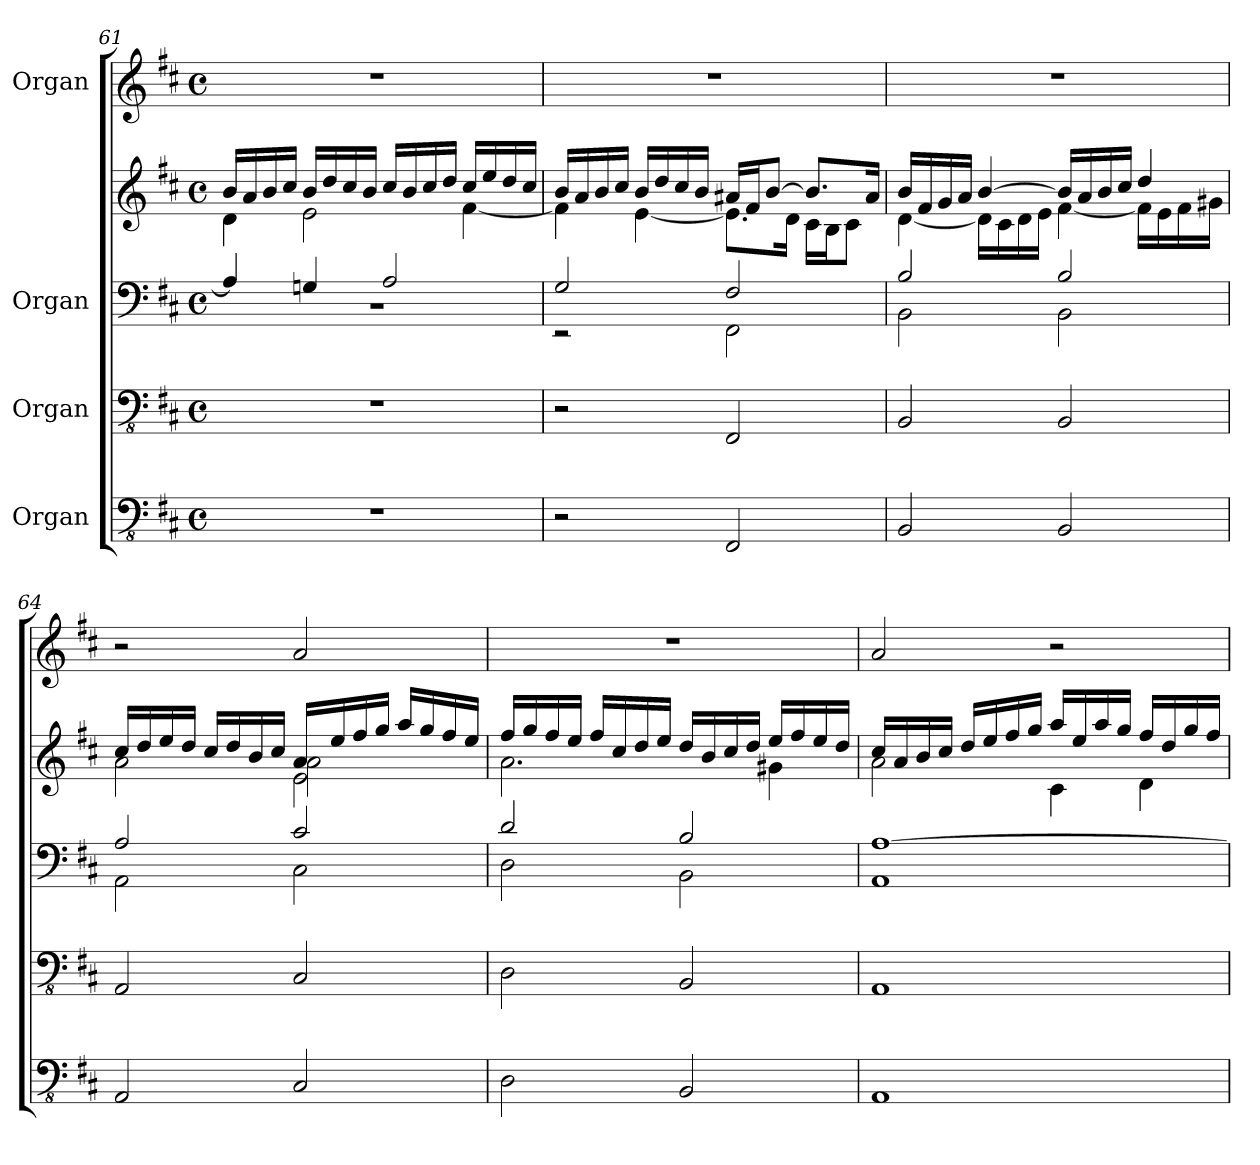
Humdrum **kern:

**kern	**kern	**kern	**kern	**kern
*part4	*part3	*part2	*part2	*part1
*staff5	*staff4	*staff3	*staff2	*staff1
*I"Organ	*I"Organ	*I"Organ	*	*I"Organ
*clefFv4	*clefFv4	*clefF4	*clefG2	*clefG2
*k[f#c#]	*k[f#c#]	*k[f#c#]	*k[f#c#]	*k[f#c#]
*M4/4	*M4/4	*M4/4	*M4/4	*M4/4
*met(c)	*met(c)	*met(c)	*met(c)	*met(c)
=61	=61	=61	=61	=61
*	*	*^	*^	*
1r	1r	4A/]	1r	16b/LL	4d\	1r
.	.	.	.	16a/	.	.
.	.	.	.	16b/	.	.
.	.	.	.	16cc#/JJ	.	.
.	.	4Gn/	.	16b/LL	2e\	.
.	.	.	.	16dd/	.	.
.	.	.	.	16cc#/	.	.
.	.	.	.	16b/JJ	.	.
.	.	2A/	.	16cc#/LL	.	.
.	.	.	.	16b/	.	.
.	.	.	.	16cc#/	.	.
.	.	.	.	16dd/JJ	.	.
.	.	.	.	16cc#/LL	[4f#\	.
.	.	.	.	16ee/	.	.
.	.	.	.	16dd/	.	.
.	.	.	.	16cc#/JJ	.	.
!!LO:LB:g=z
=62	=62	=62	=62	=62	=62	=62
2r	2r	2G/	2r	16b/LL	4f#\]	1r
.	.	.	.	16a/	.	.
.	.	.	.	16b/	.	.
.	.	.	.	16cc#/JJ	.	.
.	.	.	.	16b/LL	[4e\	.
.	.	.	.	16dd/	.	.
.	.	.	.	16cc#/	.	.
.	.	.	.	16b/JJ	.	.
2FFF#/	2FFF#/	2F#/	2FF#\	16a#X/LL	8.e\L]	.
.	.	.	.	16f#/J	.	.
.	.	.	.	[8b/J	.	.
.	.	.	.	.	16d\Jk	.
.	.	.	.	8.b/L]	16c#\LL	.
.	.	.	.	.	16B\J	.
.	.	.	.	.	8c#\J	.
.	.	.	.	16a#/Jk	.	.
=63	=63	=63	=63	=63	=63	=63
2BBB/	2BBB/	2B/	2BB\	16b/LL	[4d\	1r
.	.	.	.	16f#/	.	.
.	.	.	.	16g/	.	.
.	.	.	.	16a/JJ	.	.
.	.	.	.	[4b/	16d\LL]	.
.	.	.	.	.	16c#\	.
.	.	.	.	.	16d\	.
.	.	.	.	.	16e\JJ	.
2BBB/	2BBB/	2B/	2BB\	16b/LL]	[4f#\	.
.	.	.	.	16a/	.	.
.	.	.	.	16b/	.	.
.	.	.	.	16cc#/JJ	.	.
.	.	.	.	4dd/	16f#\LL]	.
.	.	.	.	.	16e\	.
.	.	.	.	.	16f#\	.
.	.	.	.	.	16g#X\JJ	.
=64	=64	=64	=64	=64	=64	=64
*	*	*	*	*	*^	*
2AAA/	2AAA/	2A/	2AA\	16cc#/LL	2a\	2ryy	2r
.	.	.	.	16dd/	.	.	.
.	.	.	.	16ee/	.	.	.
.	.	.	.	16dd/JJ	.	.	.
.	.	.	.	16cc#/LL	.	.	.
.	.	.	.	16dd/	.	.	.
.	.	.	.	16b/	.	.	.
.	.	.	.	16cc#/JJ	.	.	.
2CC#/	2CC#/	2c#/	2C#\	16a/LL	2a\	2e\	2a/
.	.	.	.	16ee/	.	.	.
.	.	.	.	16ff#/	.	.	.
.	.	.	.	16gg/JJ	.	.	.
.	.	.	.	16aa/LL	.	.	.
.	.	.	.	16gg/	.	.	.
.	.	.	.	16ff#/	.	.	.
.	.	.	.	16ee/JJ	.	.	.
*	*	*	*	*	*v	*v	*
!!LO:LB:g=z
=65	=65	=65	=65	=65	=65	=65
2DD\	2DD\	2d/	2D\	16ff#/LL	2.a\	1r
.	.	.	.	16gg/	.	.
.	.	.	.	16ff#/	.	.
.	.	.	.	16ee/JJ	.	.
.	.	.	.	16ff#/LL	.	.
.	.	.	.	16cc#/	.	.
.	.	.	.	16dd/	.	.
.	.	.	.	16ee/JJ	.	.
2BBB/	2BBB/	2B/	2BB\	16dd/LL	.	.
.	.	.	.	16b/	.	.
.	.	.	.	16cc#/	.	.
.	.	.	.	16dd/JJ	.	.
.	.	.	.	16ee/LL	4g#X\	.
.	.	.	.	16ff#/	.	.
.	.	.	.	16ee/	.	.
.	.	.	.	16dd/JJ	.	.
=66	=66	=66	=66	=66	=66	=66
1AAA	1AAA	[1A	1AA	16cc#/LL	2a\	2a/
.	.	.	.	16a/	.	.
.	.	.	.	16b/	.	.
.	.	.	.	16cc#/JJ	.	.
.	.	.	.	16dd/LL	.	.
.	.	.	.	16ee/	.	.
.	.	.	.	16ff#/	.	.
.	.	.	.	16gg/JJ	.	.
.	.	.	.	16aa/LL	4c#\	2r
.	.	.	.	16ee/	.	.
.	.	.	.	16aa/	.	.
.	.	.	.	16gg/JJ	.	.
.	.	.	.	16ff#/LL	4d\	.
.	.	.	.	16dd/	.	.
.	.	.	.	16gg/	.	.
.	.	.	.	16ff#/JJ	.	.
*	*	*v	*v	*	*	*
*	*	*	*v	*v	*
=	=	=	=	=
*-	*-	*-	*-	*-
